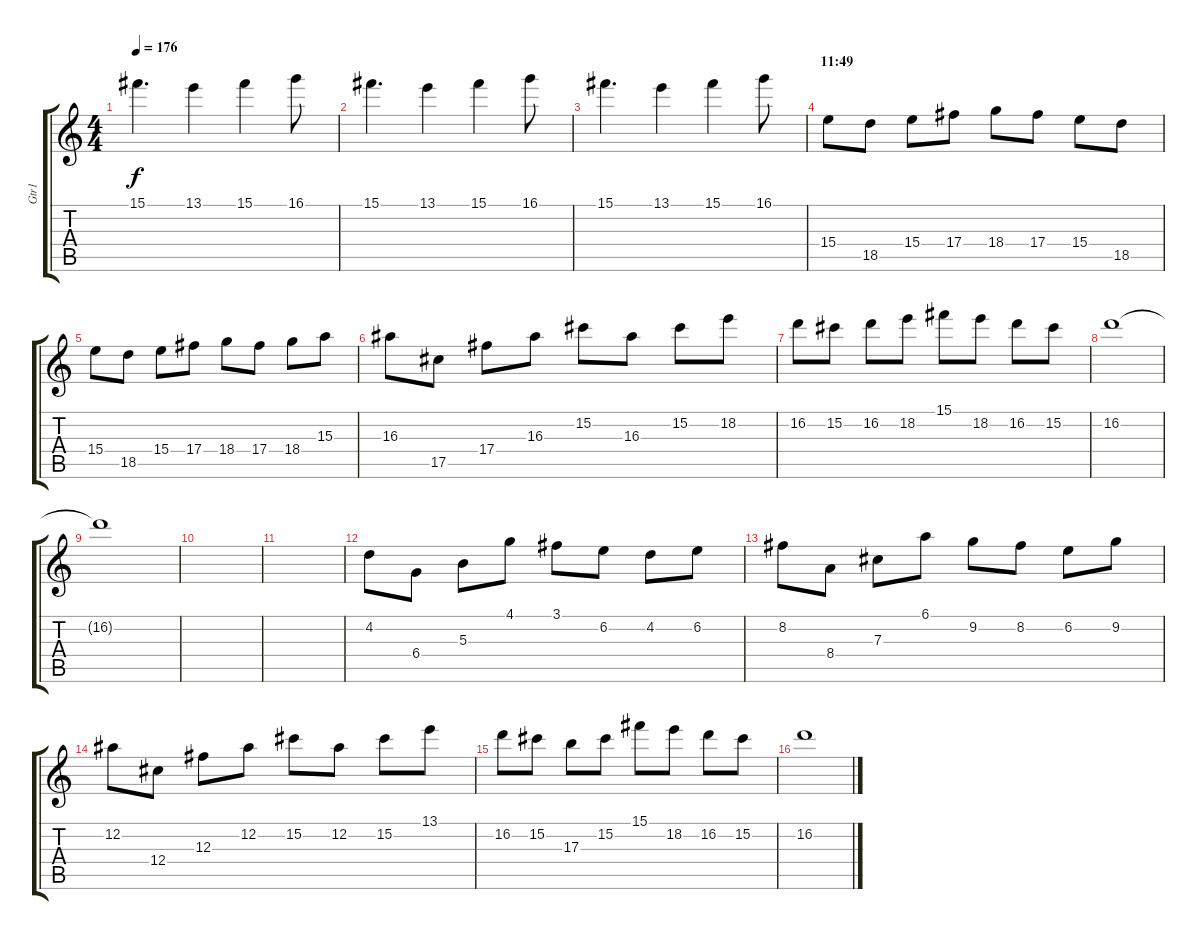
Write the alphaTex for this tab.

\track ("Gtr1" "Gtr1") {instrument overdrivenguitar}
\staff {score tabs}
\tuning (Eb4 Bb3 Gb3 Db3 Ab2 Eb2) {hide}
\ts (4 4)
\tempo 176
\clef g2
\ks c
15.1.4{d dy f} 13.1.4 15.1.4 16.1.8 |
15.1.4{d} 13.1.4 15.1.4 16.1.8 |
15.1.4{d} 13.1.4 15.1.4 16.1.8 |
\section ("" "11:49")
15.4.8{volume 16} 18.5.8 15.4.8 17.4.8 18.4.8 17.4.8 15.4.8 18.5.8 |
15.4.8 18.5.8 15.4.8 17.4.8 18.4.8 17.4.8 18.4.8 15.3.8 |
16.3.8 17.5.8 17.4.8 16.3.8 15.2.8 16.3.8 15.2.8 18.2.8 |
16.2.8 15.2.8 16.2.8 18.2.8 15.1.8 18.2.8 16.2.8 15.2.8 |
16.2.1 |
16.2{t}.1 |
|
|
4.2.8 6.4.8 5.3.8 4.1.8 3.1.8 6.2.8 4.2.8 6.2.8 |
8.2.8 8.4.8 7.3.8 6.1.8 9.2.8 8.2.8 6.2.8 9.2.8 |
12.2.8 12.4.8 12.3.8 12.2.8 15.2.8 12.2.8 15.2.8 13.1.8 |
16.2.8 15.2.8 17.3.8 15.2.8 15.1.8 18.2.8 16.2.8 15.2.8 |
16.2.1
